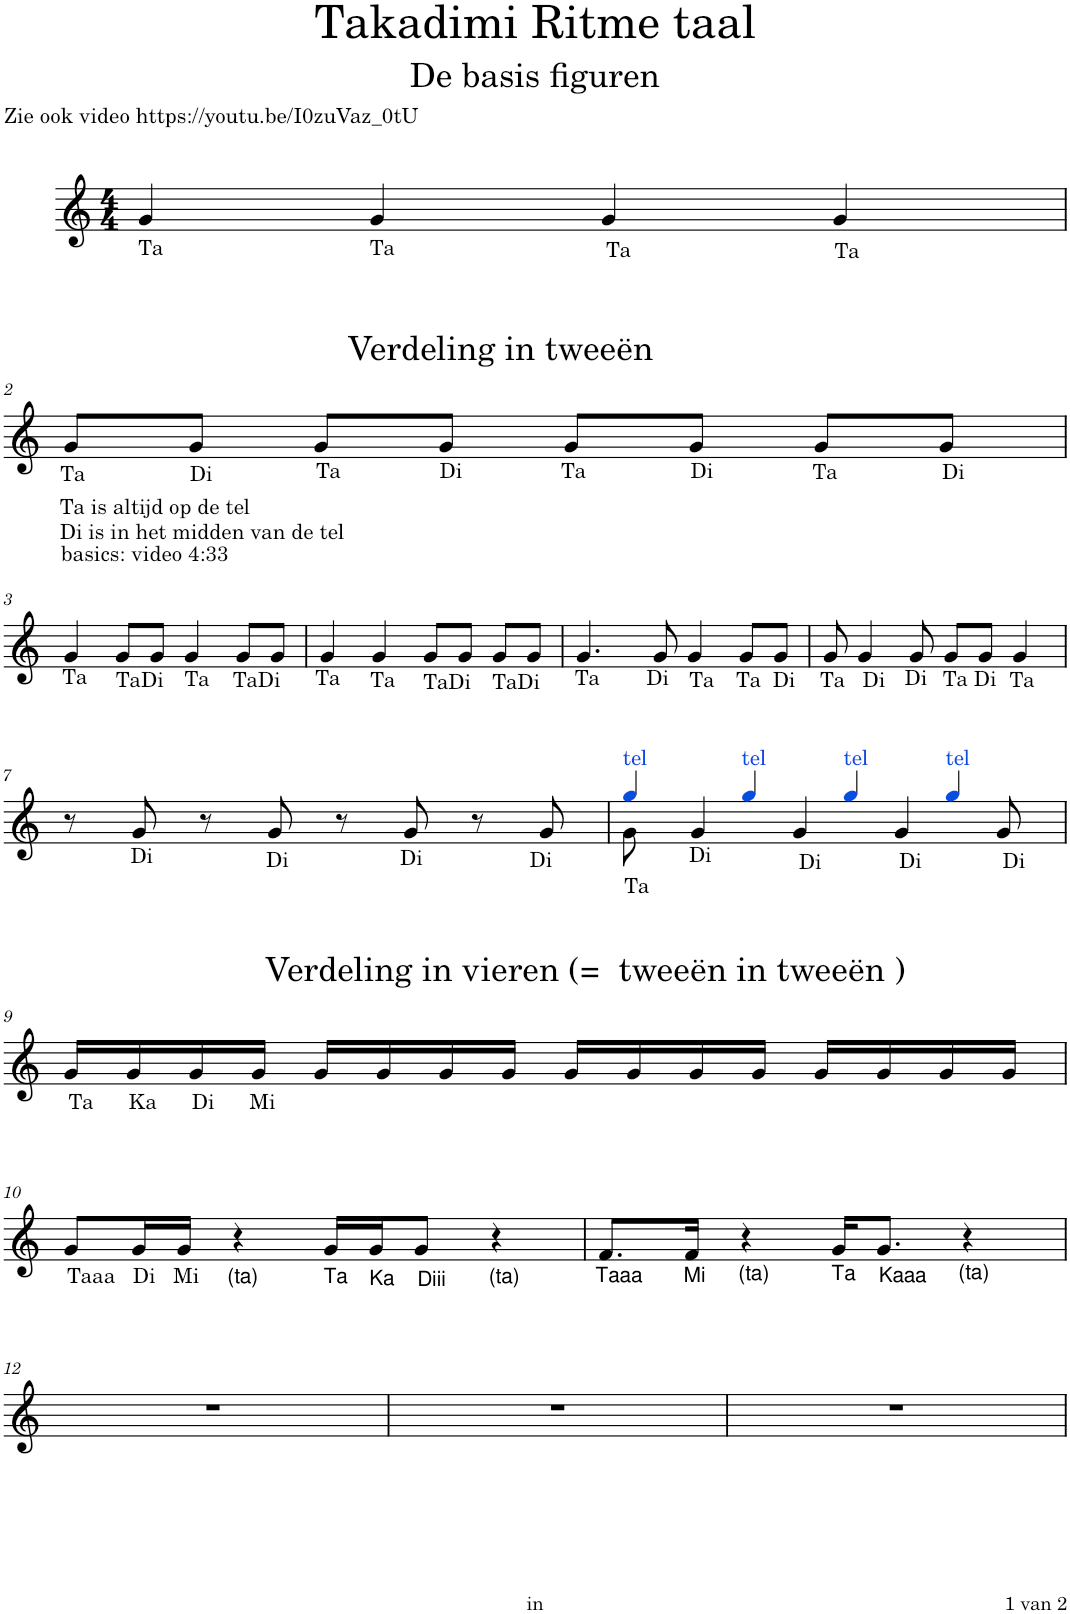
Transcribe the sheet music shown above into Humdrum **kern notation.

**kern
*part1
*staff1
*I"Piano
*I'Pno.
*clefG2
*k[]
*M4/4
=1
!LO:TX:b:t=Ta
!LO:TX:a:t=Zie ook video https&colon;//youtu.be/I0zuVaz_0tU
4g/
!LO:TX:b:t=Ta
4g/
!LO:TX:b:t=Ta
4g/
!LO:TX:b:t=Ta
4g/
!!LO:LB:g=z
=2
!LO:TX:a:t=Verdeling in tweeën
!LO:TX:b:t=Ta                  Di
!LO:TX:b:t=basics&colon; video 4&colon;33
!LO:TX:b:t=Ta is altijd op de tel
!LO:TX:b:t=Di is in het midden van de tel
8g/L
8g/J
!LO:TX:b:t=Ta                 Di
8g/L
8g/J
!LO:TX:b:t=Ta                  Di
8g/L
8g/J
!LO:TX:b:t=Ta                  Di
8g/L
8g/J
!!LO:LB:g=z
=3
!LO:TX:b:t=TaDi
!LO:TX:b:t=Ta
4g/
8g/L
8g/J
!LO:TX:b:t=Ta
4g/
!LO:TX:b:t=TaDi
8g/L
8g/J
=4
!LO:TX:b:t=Ta
4g/
!LO:TX:b:t=Ta
4g/
!LO:TX:b:t=TaDi
8g/L
8g/J
!LO:TX:b:t=TaDi
8g/L
8g/J
=5
!LO:TX:b:t=Ta        Di
4.g/
8g/
!LO:TX:b:t=Ta
4g/
!LO:TX:b:t=Ta  Di
8g/L
8g/J
=6
!LO:TX:b:t=Ta   Di
8g/
4g/
!LO:TX:b:t=Di
8g/
!LO:TX:b:t=Ta Di
8g/L
8g/J
!LO:TX:b:t=Ta
4g/
!!LO:LB:g=z
=7
!LO:TX:b:t=Di
8r
8g/
!LO:TX:b:t=Di
8r
8g/
!LO:TX:b:t=Di
8r
8g/
!LO:TX:b:t=Di
8r
8g/
=8
*^
!LO:TX:b:t=Ta	!
!LO:TX:a:color=#064EE0:t=tel	!
8g\	4ggi/
!LO:TX:b:t=Di	!
4g/	.
!	!LO:TX:a:color=#064EE0:t=tel
.	4ggi/
!LO:TX:b:t=Di	!
4g/	.
!	!LO:TX:a:color=#064EE0:t=tel
.	4ggi/
!LO:TX:b:t=Di	!
4g/	.
!	!LO:TX:a:color=#064EE0:t=tel
.	4ggi/
!LO:TX:b:t=Di	!
8g/	.
*v	*v
!!LO:LB:g=z
=9
!LO:TX:a:t=Verdeling in vieren (=  tweeën in tweeën )
!LO:TX:b:t=Ta      Ka      Di      Mi
16g/LL
16g/
16g/
16g/JJ
16g/LL
16g/
16g/
16g/JJ
16g/LL
16g/
16g/
16g/JJ
16g/LL
16g/
16g/
16g/JJ
!!LO:LB:g=z
=10
!LO:TX:b:t=Taaa   Di   Mi
8g/L
16g/L
16g/JJ
!LO:TX:b:t=(ta)
4r
!LO:TX:b:t=Ta
16g/LL
!LO:TX:b:t=Ka
16g/J
!LO:TX:b:t=Diii
8g/J
!LO:TX:b:t=(ta)
4r
=11
!LO:TX:b:t=Taaa
8.f/L
!LO:TX:b:t=Mi
16f/Jk
!LO:TX:b:t=(ta)
4r
!LO:TX:b:t=Ta
16g/KL
!LO:TX:b:t=Kaaa
8.g/J
!LO:TX:b:t=(ta)
4r
!!LO:LB:g=z
=12
1r
=13
1r
=14
1r
=
*-
